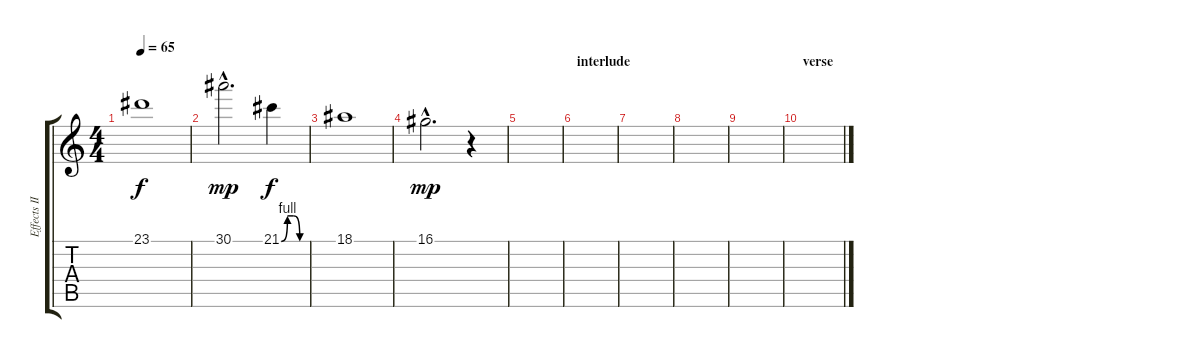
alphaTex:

\track ("Effects II" "Effects II") {instrument whistle}
\staff {score tabs}
\tuning (E4 B3 G3 D3 A2 E2) {hide}
\ts (4 4)
\tempo 65
\clef g2
\ks c
23.1.1{dy f} |
30.1{hac}.2{d dy mp} 21.1{be (custom 0 0 15 4 30 4 45 0 60 0)}.4{dy f} |
18.1.1 |
16.1{hac}.2{d dy mp} r.4 |
|
\section ("" "interlude")
|
|
|
|
\section ("" "verse")
